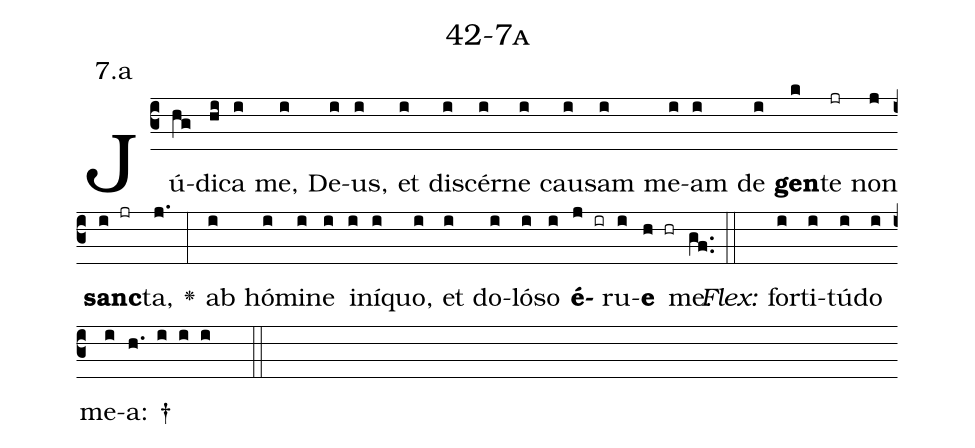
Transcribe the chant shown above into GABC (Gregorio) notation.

name: 42-7a;
annotation: 7.a;
%%
(c3)Jú(hg)di(hi)ca(i) me,(i) De(i)us,(i) et(i) di(i)scér(i)ne(i) cau(i)sam(i) me(i)am(i) de(i) <b>gen</b>(k)te(jr) non(j) <b>sanc</b>(i jr)ta,(j.) <v>\greheightstar</v>(:) ab(i) hó(i)mi(i)ne(i) in(i)í(i)quo,(i) et(i) do(i)ló(i)so(i) <b>é</b>(j ir)ru(i)<b>e</b>(h hr) me.(gf..) (::)
<i>Flex:</i>()  for(i)ti(i)tú(i)do(i) me(i)a: †(h. i i i  ::)

%E(i) u(i) o(j) u(i) a(h) e.(gf..) (::)
